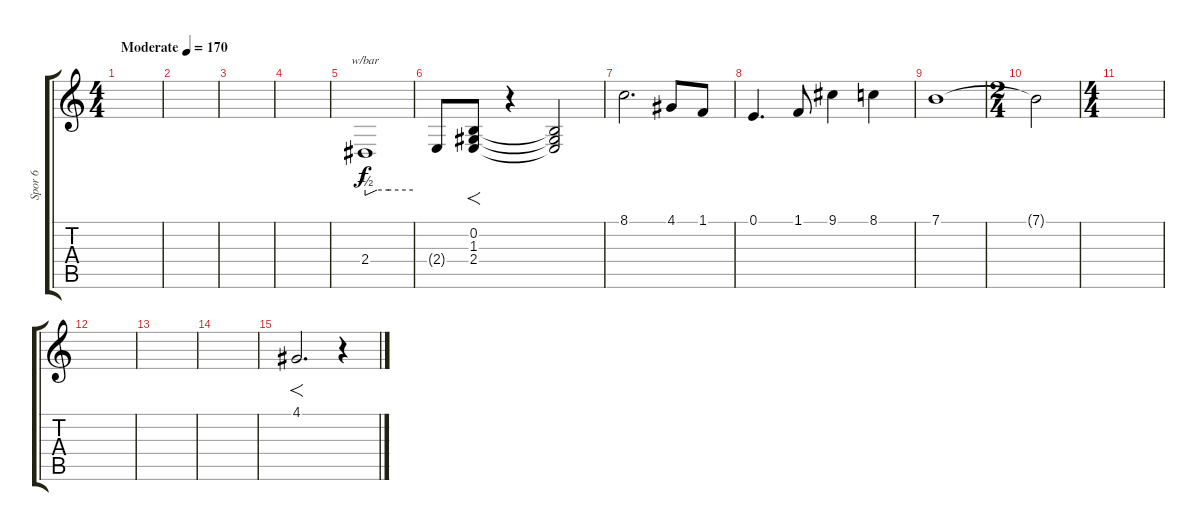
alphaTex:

\track ("Spor 6" "Spor 6") {instrument mutedtrumpet}
\staff {score tabs}
\tuning (E4 B3 G3 D3 A2 E2) {hide}
\ts (4 4)
\tempo (170 "Moderate")
\clef g2
\ks c
|
|
|
|
2.4.1{tbe (custom default 0 -2 15 0 30 0 60 0)} |
2.4{t}.8 (0.2 1.3 2.4).8{f instrument trumpet} r.4 (0.2{t} 1.3{t} 2.4{t}).2 |
8.1.2{d instrument mutedtrumpet} 4.1.8 1.1.8 |
0.1.4{d} 1.1.8 9.1.4 8.1.4 |
7.1.1 |
\ts (2 4)
7.1{t}.2 |
\ts (4 4)
|
|
|
|
4.1.2{f d instrument trumpet} r.4
